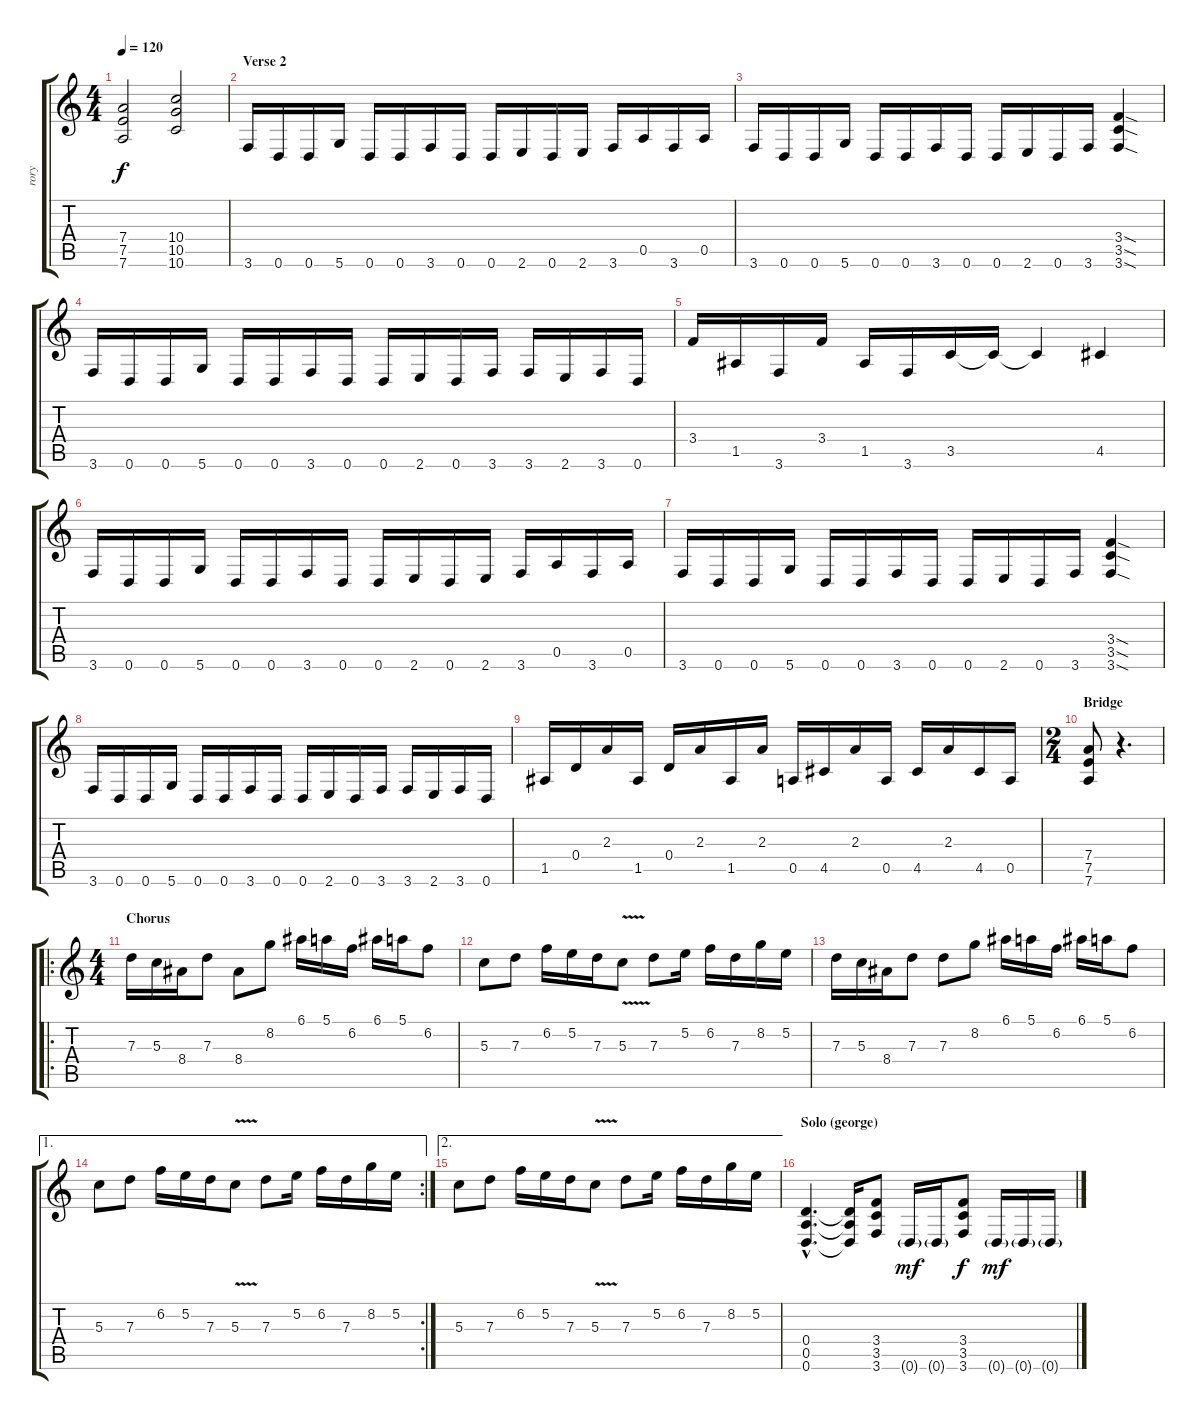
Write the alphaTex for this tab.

\track ("rory" "rory") {instrument distortionguitar}
\staff {score tabs}
\tuning (E4 B3 G3 D3 A2 D2) {hide}
\ts (4 4)
\tempo 120
\clef g2
\ks c
(7.4 7.5 7.6).2{dy f} (10.4 10.5 10.6).2 |
\section ("" "Verse 2")
3.6.16 0.6.16 0.6.16 5.6.16 0.6.16 0.6.16 3.6.16 0.6.16 0.6.16 2.6.16 0.6.16 2.6.16 3.6.16 0.5.16 3.6.16 0.5.16 |
3.6.16 0.6.16 0.6.16 5.6.16 0.6.16 0.6.16 3.6.16 0.6.16 0.6.16 2.6.16 0.6.16 3.6.16 (3.4{sod} 3.5{sod} 3.6{sod}).4 |
3.6.16 0.6.16 0.6.16 5.6.16 0.6.16 0.6.16 3.6.16 0.6.16 0.6.16 2.6.16 0.6.16 3.6.16 3.6.16 2.6.16 3.6.16 0.6.16 |
3.4.16 1.5.16 3.6.16 3.4.16 1.5.16 3.6.16 3.5.16 3.5{t}.16 3.5{t}.4 4.5.4 |
3.6.16 0.6.16 0.6.16 5.6.16 0.6.16 0.6.16 3.6.16 0.6.16 0.6.16 2.6.16 0.6.16 2.6.16 3.6.16 0.5.16 3.6.16 0.5.16 |
3.6.16 0.6.16 0.6.16 5.6.16 0.6.16 0.6.16 3.6.16 0.6.16 0.6.16 2.6.16 0.6.16 3.6.16 (3.4{sod} 3.5{sod} 3.6{sod}).4 |
3.6.16 0.6.16 0.6.16 5.6.16 0.6.16 0.6.16 3.6.16 0.6.16 0.6.16 2.6.16 0.6.16 3.6.16 3.6.16 2.6.16 3.6.16 0.6.16 |
1.5.16 0.4.16 2.3.16 1.5.16 0.4.16 2.3.16 1.5.16 2.3.16 0.5.16 4.5.16 2.3.16 0.5.16 4.5.16 2.3.16 4.5.16 0.5.16 |
\ts (2 4)
\section ("" "Bridge")
(7.4 7.5 7.6).8 r.4{d} |
\ro
\ts (4 4)
\section ("" "Chorus")
7.3.16 5.3.16 8.4.16 7.3.8 8.4.8 8.2.8 6.1.16 5.1.16 6.2.16 6.1.16 5.1.16 6.2.8 |
5.3.8 7.3.8 6.2.16 5.2.16 7.3.16 5.3{v}.8 7.3.8 5.2.16 6.2.16 7.3.16 8.2.16 5.2.16 |
7.3.16 5.3.16 8.4.16 7.3.8 7.3.8 8.2.8 6.1.16 5.1.16 6.2.16 6.1.16 5.1.16 6.2.8 |
\ae 1
\rc 2
5.3.8 7.3.8 6.2.16 5.2.16 7.3.16 5.3{v}.8 7.3.8 5.2.16 6.2.16 7.3.16 8.2.16 5.2.16 |
\ae 2
5.3.8 7.3.8 6.2.16 5.2.16 7.3.16 5.3{v}.8 7.3.8 5.2.16 6.2.16 7.3.16 8.2.16 5.2.16 |
\section ("" "Solo (george)")
(0.4{hac} 0.5{hac} 0.6{hac}).4{d volume 16} (0.4{t} 0.5{t} 0.6{t}).16 (3.4 3.5 3.6).8 0.6{g}.16{dy mf} 0.6{g}.16 (3.4 3.5 3.6).8{dy f} 0.6{g}.16{dy mf} 0.6{g}.16 0.6{g}.16
